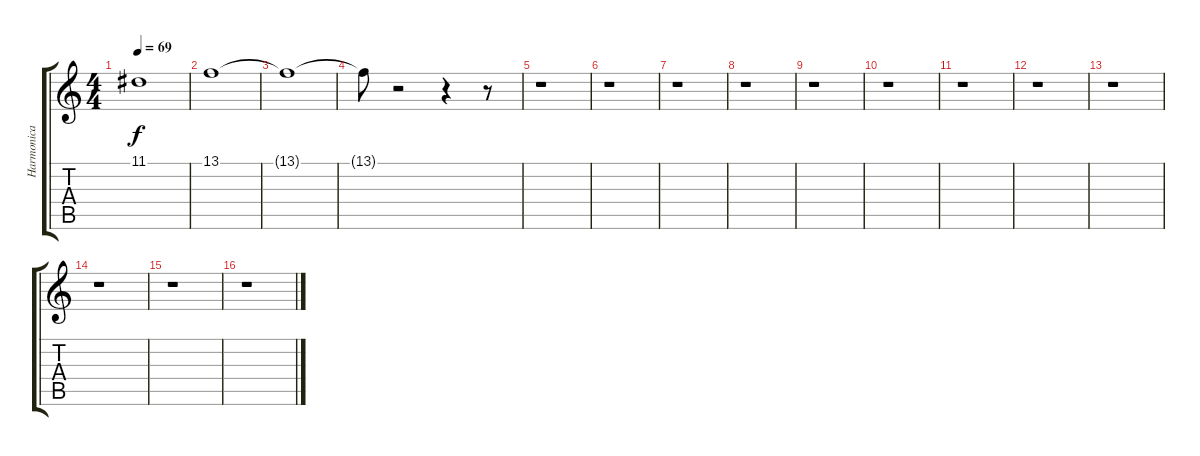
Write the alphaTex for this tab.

\track ("Harmonica" "Harmonica") {instrument harmonica}
\staff {score tabs}
\tuning (E4 B3 G3 D3 A2 E2) {hide}
\ts (4 4)
\tempo 69
\clef g2
\ks c
11.1.1{dy f} |
13.1.1 |
13.1{t}.1 |
13.1{t}.8 r.2 r.4 r.8 |
r.1 |
r.1 |
r.1 |
r.1 |
r.1 |
r.1 |
r.1 |
r.1 |
r.1 |
r.1 |
r.1 |
r.1
